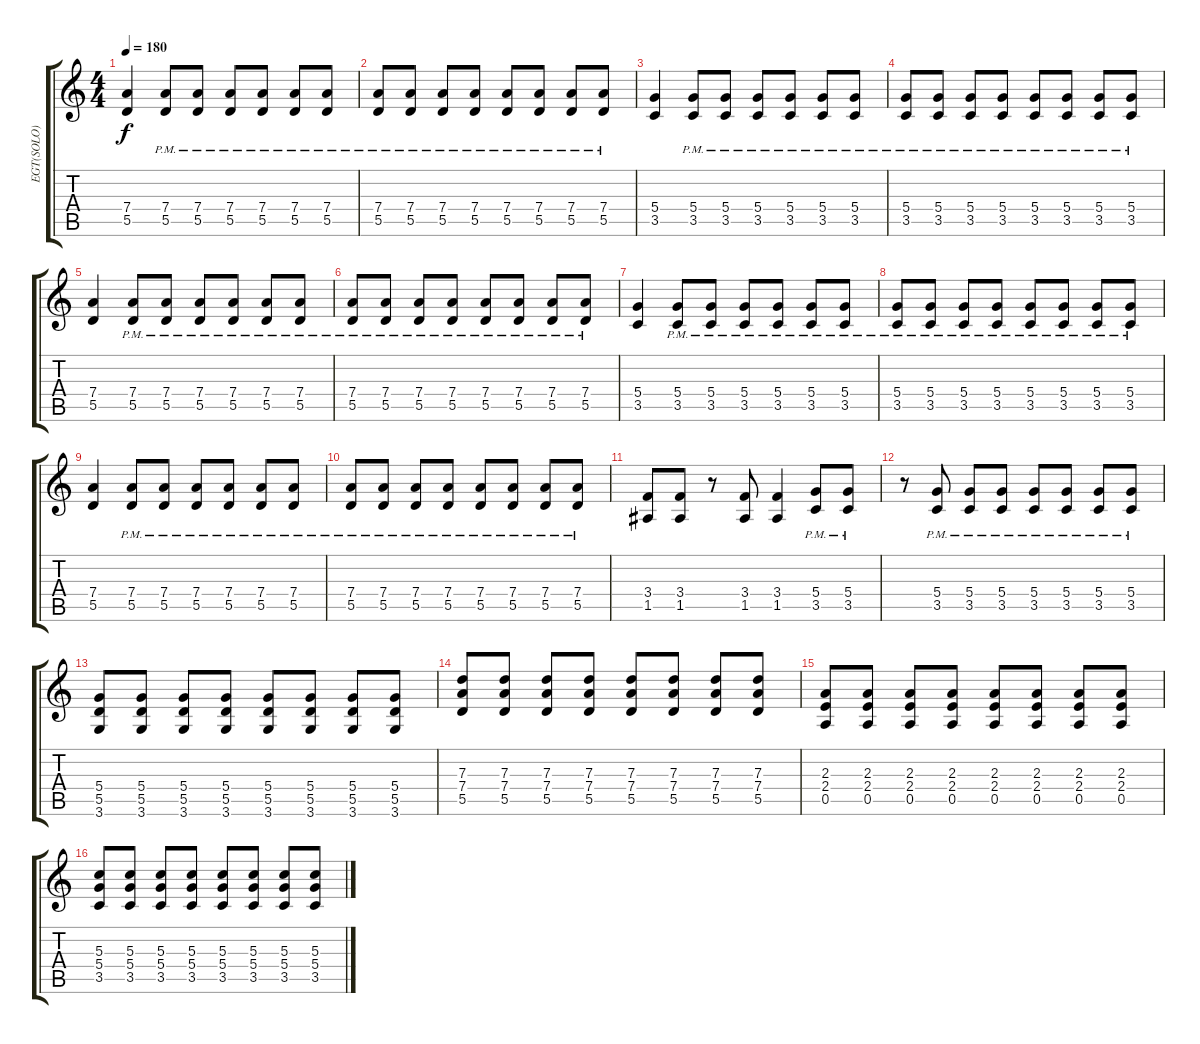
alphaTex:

\track ("EGT(SOLO)" "EGT(SOLO)") {instrument distortionguitar}
\staff {score tabs}
\tuning (E4 B3 G3 D3 A2 E2) {hide}
\ts (4 4)
\tempo 180
\clef g2
\ks c
(7.4 5.5).4{dy f} (7.4{pm} 5.5{pm}).8 (7.4{pm} 5.5{pm}).8 (7.4{pm} 5.5{pm}).8 (7.4{pm} 5.5{pm}).8 (7.4{pm} 5.5{pm}).8 (7.4{pm} 5.5{pm}).8 |
(7.4{pm} 5.5{pm}).8 (7.4{pm} 5.5{pm}).8 (7.4{pm} 5.5{pm}).8 (7.4{pm} 5.5{pm}).8 (7.4{pm} 5.5{pm}).8 (7.4{pm} 5.5{pm}).8 (7.4{pm} 5.5{pm}).8 (7.4{pm} 5.5{pm}).8 |
(5.4 3.5).4 (5.4{pm} 3.5{pm}).8 (5.4{pm} 3.5{pm}).8 (5.4{pm} 3.5{pm}).8 (5.4{pm} 3.5{pm}).8 (5.4{pm} 3.5{pm}).8 (5.4{pm} 3.5{pm}).8 |
(5.4{pm} 3.5{pm}).8 (5.4{pm} 3.5{pm}).8 (5.4{pm} 3.5{pm}).8 (5.4{pm} 3.5{pm}).8 (5.4{pm} 3.5{pm}).8 (5.4{pm} 3.5{pm}).8 (5.4{pm} 3.5{pm}).8 (5.4{pm} 3.5{pm}).8 |
(7.4 5.5).4 (7.4{pm} 5.5{pm}).8 (7.4{pm} 5.5{pm}).8 (7.4{pm} 5.5{pm}).8 (7.4{pm} 5.5{pm}).8 (7.4{pm} 5.5{pm}).8 (7.4{pm} 5.5{pm}).8 |
(7.4{pm} 5.5{pm}).8 (7.4{pm} 5.5{pm}).8 (7.4{pm} 5.5{pm}).8 (7.4{pm} 5.5{pm}).8 (7.4{pm} 5.5{pm}).8 (7.4{pm} 5.5{pm}).8 (7.4{pm} 5.5{pm}).8 (7.4{pm} 5.5{pm}).8 |
(5.4 3.5).4 (5.4{pm} 3.5{pm}).8 (5.4{pm} 3.5{pm}).8 (5.4{pm} 3.5{pm}).8 (5.4{pm} 3.5{pm}).8 (5.4{pm} 3.5{pm}).8 (5.4{pm} 3.5{pm}).8 |
(5.4{pm} 3.5{pm}).8 (5.4{pm} 3.5{pm}).8 (5.4{pm} 3.5{pm}).8 (5.4{pm} 3.5{pm}).8 (5.4{pm} 3.5{pm}).8 (5.4{pm} 3.5{pm}).8 (5.4{pm} 3.5{pm}).8 (5.4{pm} 3.5{pm}).8 |
(7.4 5.5).4 (7.4{pm} 5.5{pm}).8 (7.4{pm} 5.5{pm}).8 (7.4{pm} 5.5{pm}).8 (7.4{pm} 5.5{pm}).8 (7.4{pm} 5.5{pm}).8 (7.4{pm} 5.5{pm}).8 |
(7.4{pm} 5.5{pm}).8 (7.4{pm} 5.5{pm}).8 (7.4{pm} 5.5{pm}).8 (7.4{pm} 5.5{pm}).8 (7.4{pm} 5.5{pm}).8 (7.4{pm} 5.5{pm}).8 (7.4{pm} 5.5{pm}).8 (7.4{pm} 5.5{pm}).8 |
(3.4 1.5).8 (3.4 1.5).8 r.8 (3.4 1.5).8 (3.4 1.5).4 (5.4{pm} 3.5{pm}).8 (5.4{pm} 3.5{pm}).8 |
r.8 (5.4{pm} 3.5{pm}).8 (5.4{pm} 3.5{pm}).8 (5.4{pm} 3.5{pm}).8 (5.4{pm} 3.5{pm}).8 (5.4{pm} 3.5{pm}).8 (5.4{pm} 3.5{pm}).8 (5.4{pm} 3.5{pm}).8 |
(5.4 5.5 3.6).8 (5.4 5.5 3.6).8 (5.4 5.5 3.6).8 (5.4 5.5 3.6).8 (5.4 5.5 3.6).8 (5.4 5.5 3.6).8 (5.4 5.5 3.6).8 (5.4 5.5 3.6).8 |
(7.3 7.4 5.5).8 (7.3 7.4 5.5).8 (7.3 7.4 5.5).8 (7.3 7.4 5.5).8 (7.3 7.4 5.5).8 (7.3 7.4 5.5).8 (7.3 7.4 5.5).8 (7.3 7.4 5.5).8 |
(2.3 2.4 0.5).8 (2.3 2.4 0.5).8 (2.3 2.4 0.5).8 (2.3 2.4 0.5).8 (2.3 2.4 0.5).8 (2.3 2.4 0.5).8 (2.3 2.4 0.5).8 (2.3 2.4 0.5).8 |
(5.3 5.4 3.5).8 (5.3 5.4 3.5).8 (5.3 5.4 3.5).8 (5.3 5.4 3.5).8 (5.3 5.4 3.5).8 (5.3 5.4 3.5).8 (5.3 5.4 3.5).8 (5.3 5.4 3.5).8
